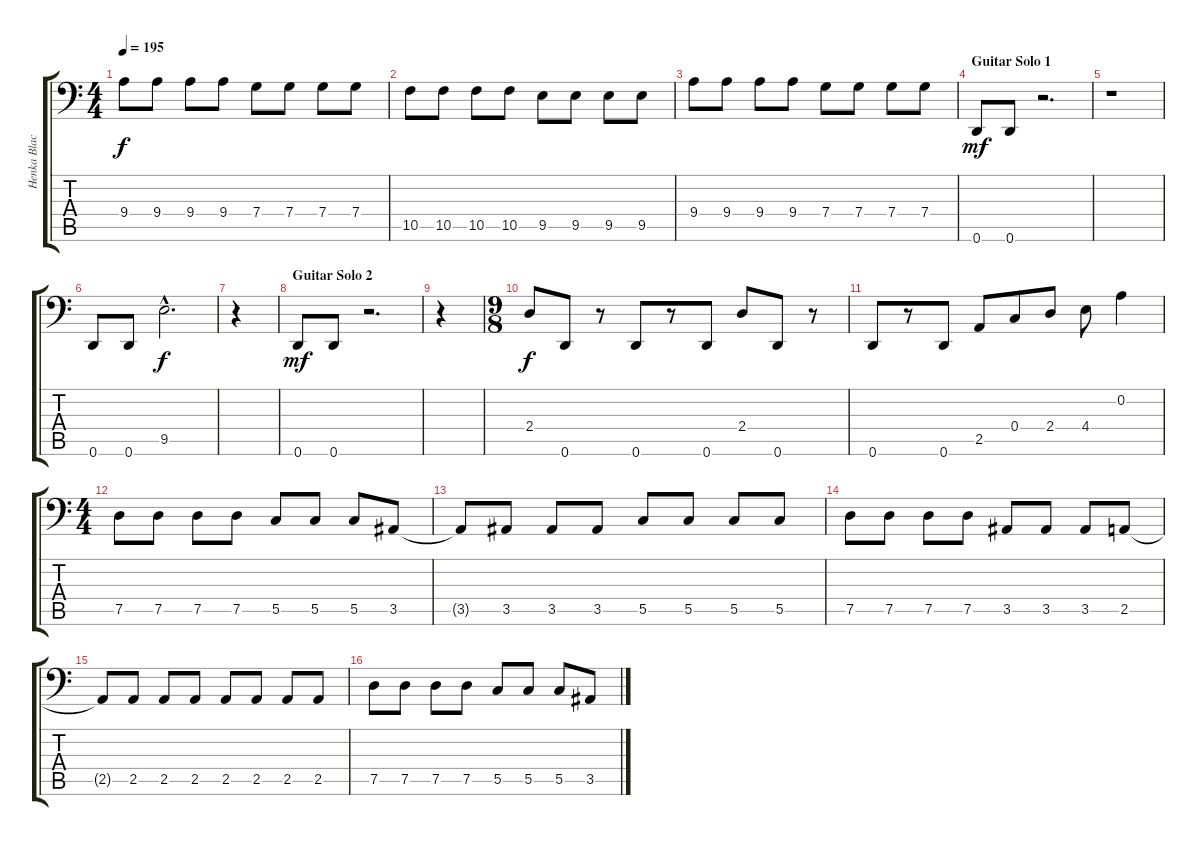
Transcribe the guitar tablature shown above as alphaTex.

\track ("Henka Blacksmith" "Henka Blac") {instrument electricbasspick}
\staff {score tabs}
\tuning (D3 A2 F2 C2 G1 D1) {hide}
\ts (4 4)
\tempo 195
\clef f4
\ks c
9.4.8{dy f} 9.4.8 9.4.8 9.4.8 7.4.8 7.4.8 7.4.8 7.4.8 |
10.5.8 10.5.8 10.5.8 10.5.8 9.5.8 9.5.8 9.5.8 9.5.8 |
9.4.8 9.4.8 9.4.8 9.4.8 7.4.8 7.4.8 7.4.8 7.4.8 |
\section ("" "Guitar Solo 1")
0.6.8{dy mf} 0.6.8 r.2{d} |
r.1 |
0.6.8 0.6.8 9.5{hac}.2{d dy f} |
r.4 |
\section ("" "Guitar Solo 2")
0.6.8{dy mf} 0.6.8 r.2{d} |
r.4 |
\ts (9 8)
2.4.8{dy f} 0.6.8 r.8 0.6.8 r.8 0.6.8 2.4.8 0.6.8 r.8 |
0.6.8 r.8 0.6.8 2.5.8 0.4.8 2.4.8 4.4.8 0.2.4 |
\ts (4 4)
7.5.8 7.5.8 7.5.8 7.5.8 5.5.8 5.5.8 5.5.8 3.5.8 |
3.5{t}.8 3.5.8 3.5.8 3.5.8 5.5.8 5.5.8 5.5.8 5.5.8 |
7.5.8 7.5.8 7.5.8 7.5.8 3.5.8 3.5.8 3.5.8 2.5.8 |
2.5{t}.8 2.5.8 2.5.8 2.5.8 2.5.8 2.5.8 2.5.8 2.5.8 |
7.5.8 7.5.8 7.5.8 7.5.8 5.5.8 5.5.8 5.5.8 3.5.8
